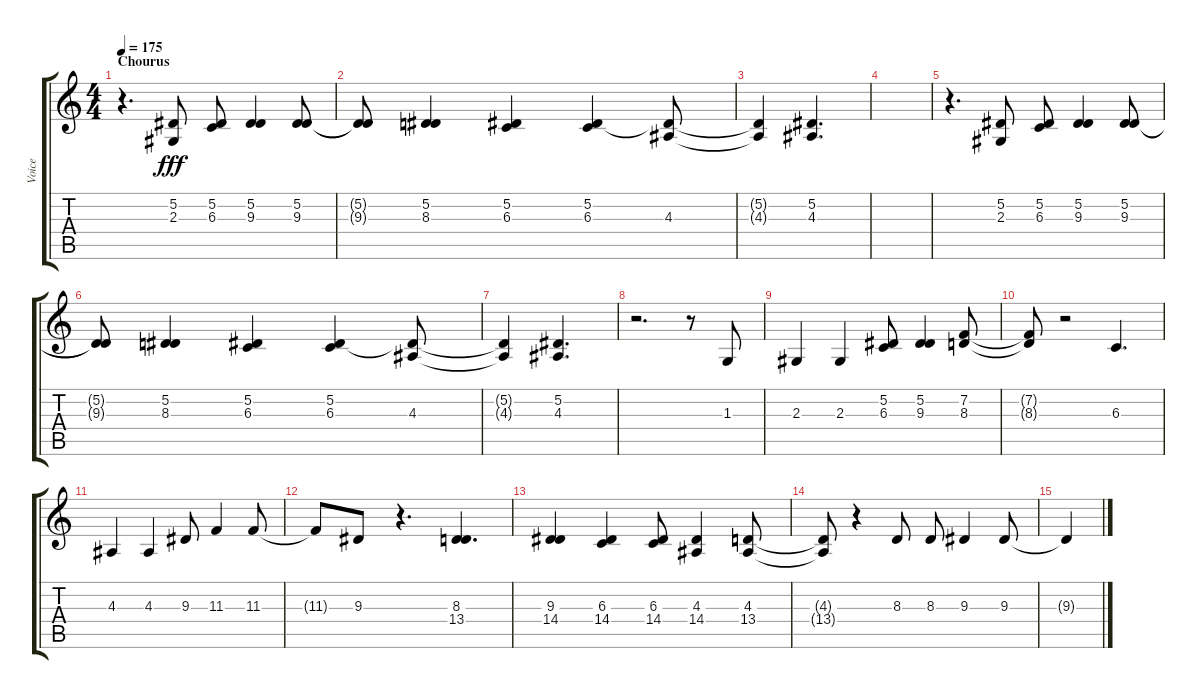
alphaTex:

\track ("Voice" "Voice") {instrument drawbarorgan}
\staff {score tabs}
\tuning (Eb4 Bb3 Gb3 Db3 Ab2 Eb2) {hide}
\ts (4 4)
\section ("" "Chourus")
\tempo 175
\clef g2
\ks c
r.4{d dy fff} (5.2 2.3).8 (5.2 6.3).8 (5.2 9.3).4 (5.2 9.3).8 |
(5.2{t} 9.3{t}).8 (5.2 8.3).4 (5.2 6.3).4 (5.2 6.3).4 (5.2{t} 4.3).8 |
(5.2{t} 4.3{t}).4 (5.2 4.3).4{d} |
|
r.4{d} (5.2 2.3).8 (5.2 6.3).8 (5.2 9.3).4 (5.2 9.3).8 |
(5.2{t} 9.3{t}).8 (5.2 8.3).4 (5.2 6.3).4 (5.2 6.3).4 (5.2{t} 4.3).8 |
(5.2{t} 4.3{t}).4 (5.2 4.3).4{d} |
r.2{d} r.8 1.3.8 |
2.3.4 2.3.4 (5.2 6.3).8 (5.2 9.3).4 (7.2 8.3).8 |
(7.2{t} 8.3{t}).8 r.2 6.3.4{d} |
4.3.4 4.3.4 9.3.8 11.3.4 11.3.8 |
11.3{t}.8 9.3.8 r.4{d} (8.3 13.4).4{d} |
(9.3 14.4).4 (6.3 14.4).4 (6.3 14.4).8 (4.3 14.4).4 (4.3 13.4).8 |
(4.3{t} 13.4{t}).8 r.4 8.3.8 8.3.8 9.3.4 9.3.8 |
9.3{t}.4
